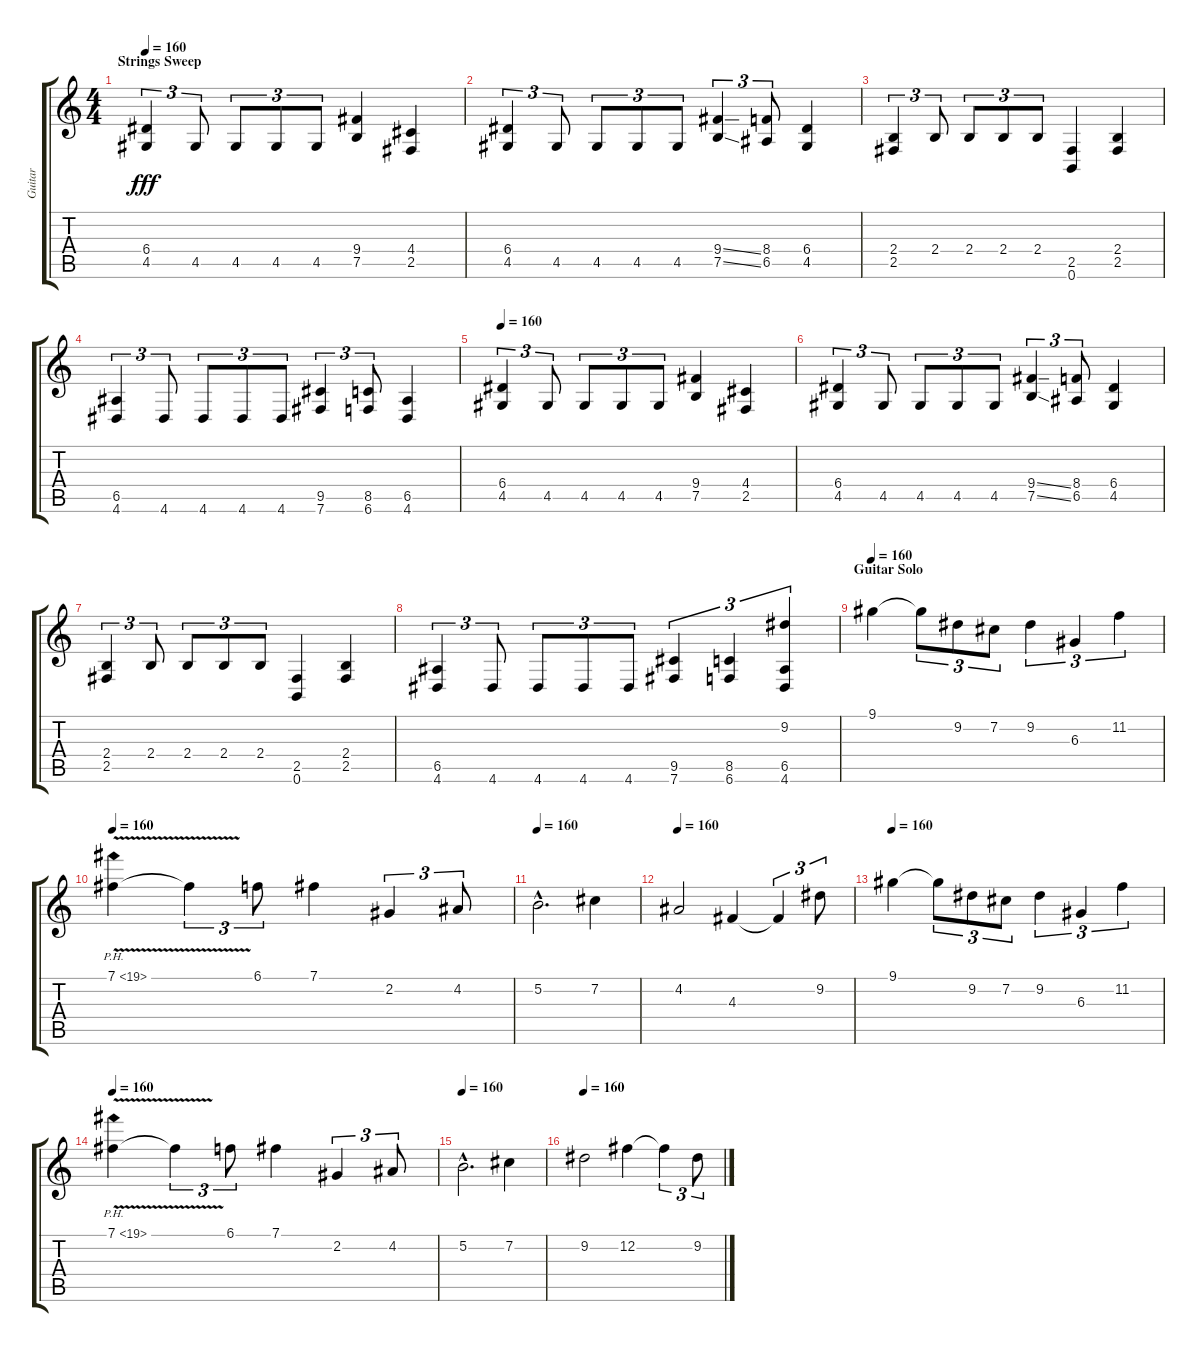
\track ("Guitar" "Guitar") {instrument distortionguitar}
\staff {score tabs}
\tuning (B3 Gb3 D3 A2 E2 B1) {hide}
\ts (4 4)
\section ("" "Strings Sweep")
\tempo 160
\clef g2
\ks c
(6.4 4.5).4{tu (3 2) dy fff} 4.5.8{tu (3 2)} 4.5.8{tu (3 2)} 4.5.8{tu (3 2)} 4.5.8{tu (3 2)} (9.4 7.5).4 (4.4 2.5).4 |
(6.4 4.5).4{tu (3 2)} 4.5.8{tu (3 2)} 4.5.8{tu (3 2)} 4.5.8{tu (3 2)} 4.5.8{tu (3 2)} (9.4{ss} 7.5{ss}).4{tu (3 2)} (8.4 6.5).8{tu (3 2)} (6.4 4.5).4 |
(2.4 2.5).4{tu (3 2)} 2.4.8{tu (3 2)} 2.4.8{tu (3 2)} 2.4.8{tu (3 2)} 2.4.8{tu (3 2)} (2.5 0.6).4 (2.4 2.5).4 |
(6.5 4.6).4{tu (3 2)} 4.6.8{tu (3 2)} 4.6.8{tu (3 2)} 4.6.8{tu (3 2)} 4.6.8{tu (3 2)} (9.5 7.6).4{tu (3 2)} (8.5 6.6).8{tu (3 2)} (6.5 4.6).4 |
\tempo 160
(6.4 4.5).4{tu (3 2)} 4.5.8{tu (3 2)} 4.5.8{tu (3 2)} 4.5.8{tu (3 2)} 4.5.8{tu (3 2)} (9.4 7.5).4 (4.4 2.5).4 |
(6.4 4.5).4{tu (3 2)} 4.5.8{tu (3 2)} 4.5.8{tu (3 2)} 4.5.8{tu (3 2)} 4.5.8{tu (3 2)} (9.4{ss} 7.5{ss}).4{tu (3 2)} (8.4 6.5).8{tu (3 2)} (6.4 4.5).4 |
(2.4 2.5).4{tu (3 2)} 2.4.8{tu (3 2)} 2.4.8{tu (3 2)} 2.4.8{tu (3 2)} 2.4.8{tu (3 2)} (2.5 0.6).4 (2.4 2.5).4 |
(6.5 4.6).4{tu (3 2)} 4.6.8{tu (3 2)} 4.6.8{tu (3 2)} 4.6.8{tu (3 2)} 4.6.8{tu (3 2)} (9.5 7.6).4{tu (3 2)} (8.5 6.6).4{tu (3 2)} (9.2 6.5 4.6).4{tu (3 2)} |
\section ("" "Guitar Solo")
\tempo 160
9.1.4 9.1{t}.8{tu (3 2)} 9.2.8{tu (3 2)} 7.2.8{tu (3 2)} 9.2.4{tu (3 2)} 6.3.4{tu (3 2)} 11.2.4{tu (3 2)} |
\tempo 160
7.1{ph 12 v}.4 7.1{t}.4{tu (3 2)} 6.1.8{tu (3 2)} 7.1.4 2.2.4{tu (3 2)} 4.2.8{tu (3 2)} |
\tempo 160
5.2{hac}.2{d} 7.2.4 |
\tempo 160
4.2.2 4.3.4 4.3{t}.4{tu (3 2)} 9.2.8{tu (3 2)} |
\tempo 160
9.1.4 9.1{t}.8{tu (3 2)} 9.2.8{tu (3 2)} 7.2.8{tu (3 2)} 9.2.4{tu (3 2)} 6.3.4{tu (3 2)} 11.2.4{tu (3 2)} |
\tempo 160
7.1{ph 12 v}.4 7.1{t}.4{tu (3 2)} 6.1.8{tu (3 2)} 7.1.4 2.2.4{tu (3 2)} 4.2.8{tu (3 2)} |
\tempo 160
5.2{hac}.2{d} 7.2.4 |
\tempo 160
9.2.2 12.2.4 12.2{t}.4{tu (3 2)} 9.2.8{tu (3 2)}
